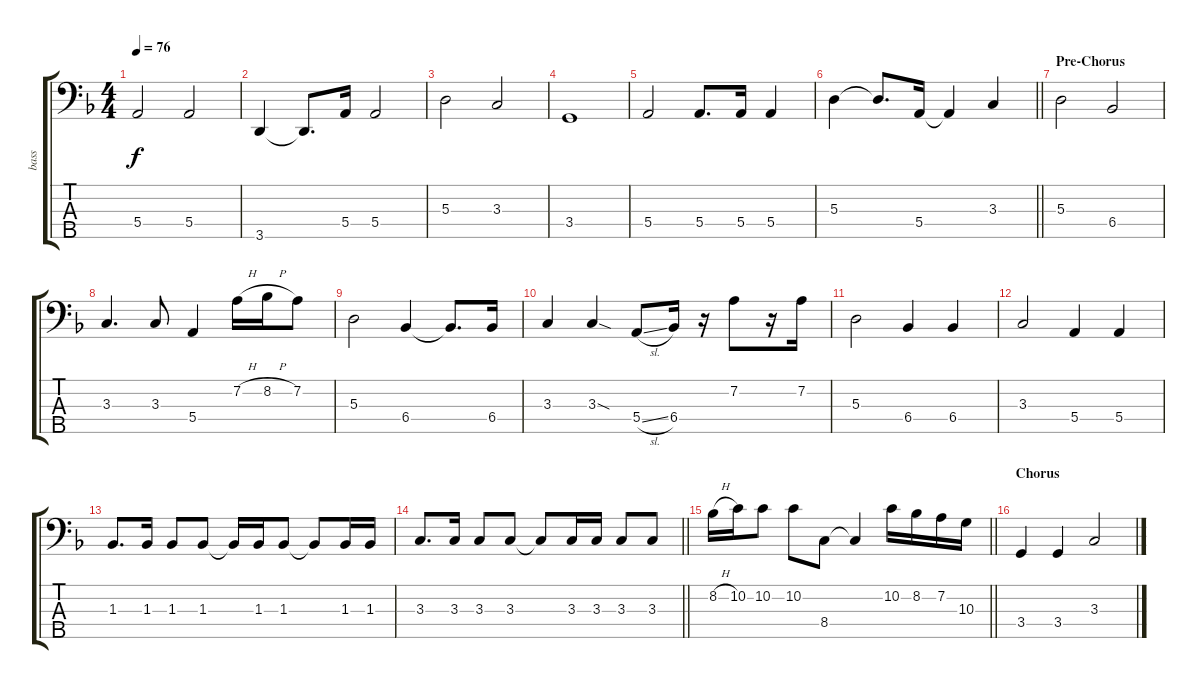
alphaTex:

\track ("bass" "bass") {instrument fretlessbass}
\staff {score tabs}
\tuning (G2 D2 A1 E1 B0) {hide}
\ts (4 4)
\tempo 76
\clef f4
\ks f
5.4.2{dy f} 5.4.2 |
3.5.4 3.5{t}.8{d} 5.4.16 5.4.2 |
5.3.2 3.3.2 |
3.4.1 |
5.4.2 5.4.8{d} 5.4.16 5.4.4 |
\barLineRight lightlight
5.3.4 5.3{t}.8{d} 5.4.16 5.4{t}.4 3.3.4 |
\section ("" "Pre-Chorus")
5.3.2 6.4.2 |
3.3.4{d} 3.3.8 5.4.4 7.2{h}.16 8.2{h}.16 7.2.8 |
5.3.2 6.4.4 6.4{t}.8{d} 6.4.16 |
3.3.4 3.3{sod}.4 5.4{sl}.8 6.4.16 r.16 7.2.8 r.16 7.2.16 |
5.3.2 6.4.4 6.4.4 |
3.3.2 5.4.4 5.4.4 |
1.3.8{d} 1.3.16 1.3.8 1.3.8 1.3{t}.16 1.3.16 1.3.8 1.3{t}.8 1.3.16 1.3.16 |
\barLineRight lightlight
3.3.8{d} 3.3.16 3.3.8 3.3.8 3.3{t}.8 3.3.16 3.3.16 3.3.8 3.3.8 |
\barLineRight lightlight
8.2{h}.16 10.2.16 10.2.8 10.2.8 8.4.8 8.4{t}.4 10.2.16 8.2.16 7.2.16 10.3.16 |
\section ("" "Chorus")
3.4.4 3.4.4 3.3.2
